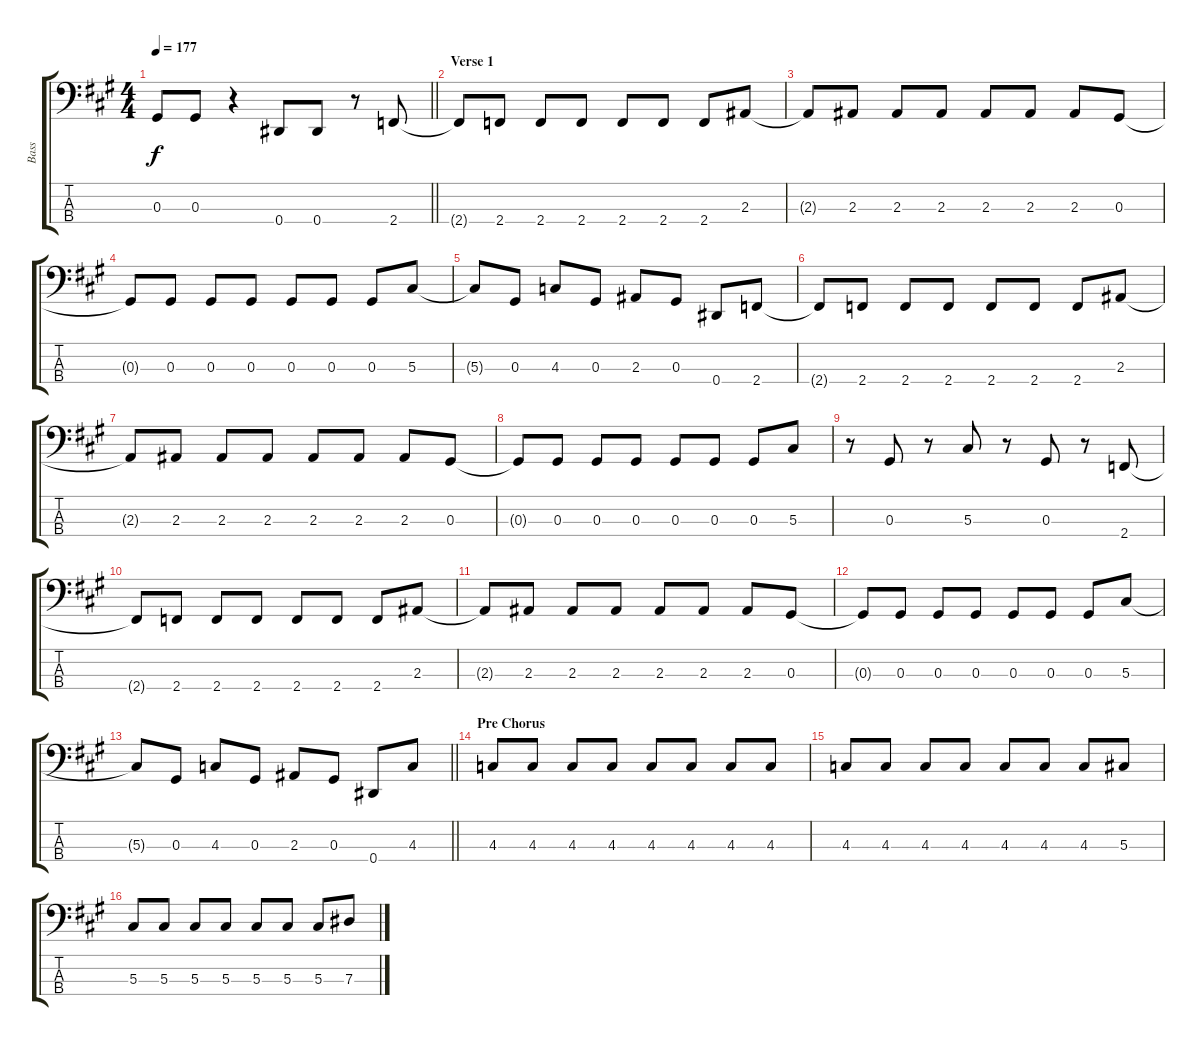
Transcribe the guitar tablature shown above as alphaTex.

\track ("Bass" "Bass") {instrument electricbassfinger}
\staff {score tabs}
\tuning (Gb2 Db2 Ab1 Eb1) {hide}
\ts (4 4)
\tempo 177
\clef f4
\barLineRight lightlight
\ks a
0.3.8{dy f} 0.3.8 r.4 0.4.8 0.4.8 r.8 2.4.8 |
\section ("" "Verse 1")
2.4{t}.8 2.4.8 2.4.8 2.4.8 2.4.8 2.4.8 2.4.8 2.3.8 |
2.3{t}.8 2.3.8 2.3.8 2.3.8 2.3.8 2.3.8 2.3.8 0.3.8 |
0.3{t}.8 0.3.8 0.3.8 0.3.8 0.3.8 0.3.8 0.3.8 5.3.8 |
5.3{t}.8 0.3.8 4.3.8 0.3.8 2.3.8 0.3.8 0.4.8 2.4.8 |
2.4{t}.8 2.4.8 2.4.8 2.4.8 2.4.8 2.4.8 2.4.8 2.3.8 |
2.3{t}.8 2.3.8 2.3.8 2.3.8 2.3.8 2.3.8 2.3.8 0.3.8 |
0.3{t}.8 0.3.8 0.3.8 0.3.8 0.3.8 0.3.8 0.3.8 5.3.8 |
r.8 0.3.8 r.8 5.3.8 r.8 0.3.8 r.8 2.4.8 |
2.4{t}.8 2.4.8 2.4.8 2.4.8 2.4.8 2.4.8 2.4.8 2.3.8 |
2.3{t}.8 2.3.8 2.3.8 2.3.8 2.3.8 2.3.8 2.3.8 0.3.8 |
0.3{t}.8 0.3.8 0.3.8 0.3.8 0.3.8 0.3.8 0.3.8 5.3.8 |
\barLineRight lightlight
5.3{t}.8 0.3.8 4.3.8 0.3.8 2.3.8 0.3.8 0.4.8 4.3.8 |
\section ("" "Pre Chorus")
4.3.8 4.3.8 4.3.8 4.3.8 4.3.8 4.3.8 4.3.8 4.3.8 |
4.3.8 4.3.8 4.3.8 4.3.8 4.3.8 4.3.8 4.3.8 5.3.8 |
5.3.8 5.3.8 5.3.8 5.3.8 5.3.8 5.3.8 5.3.8 7.3.8
